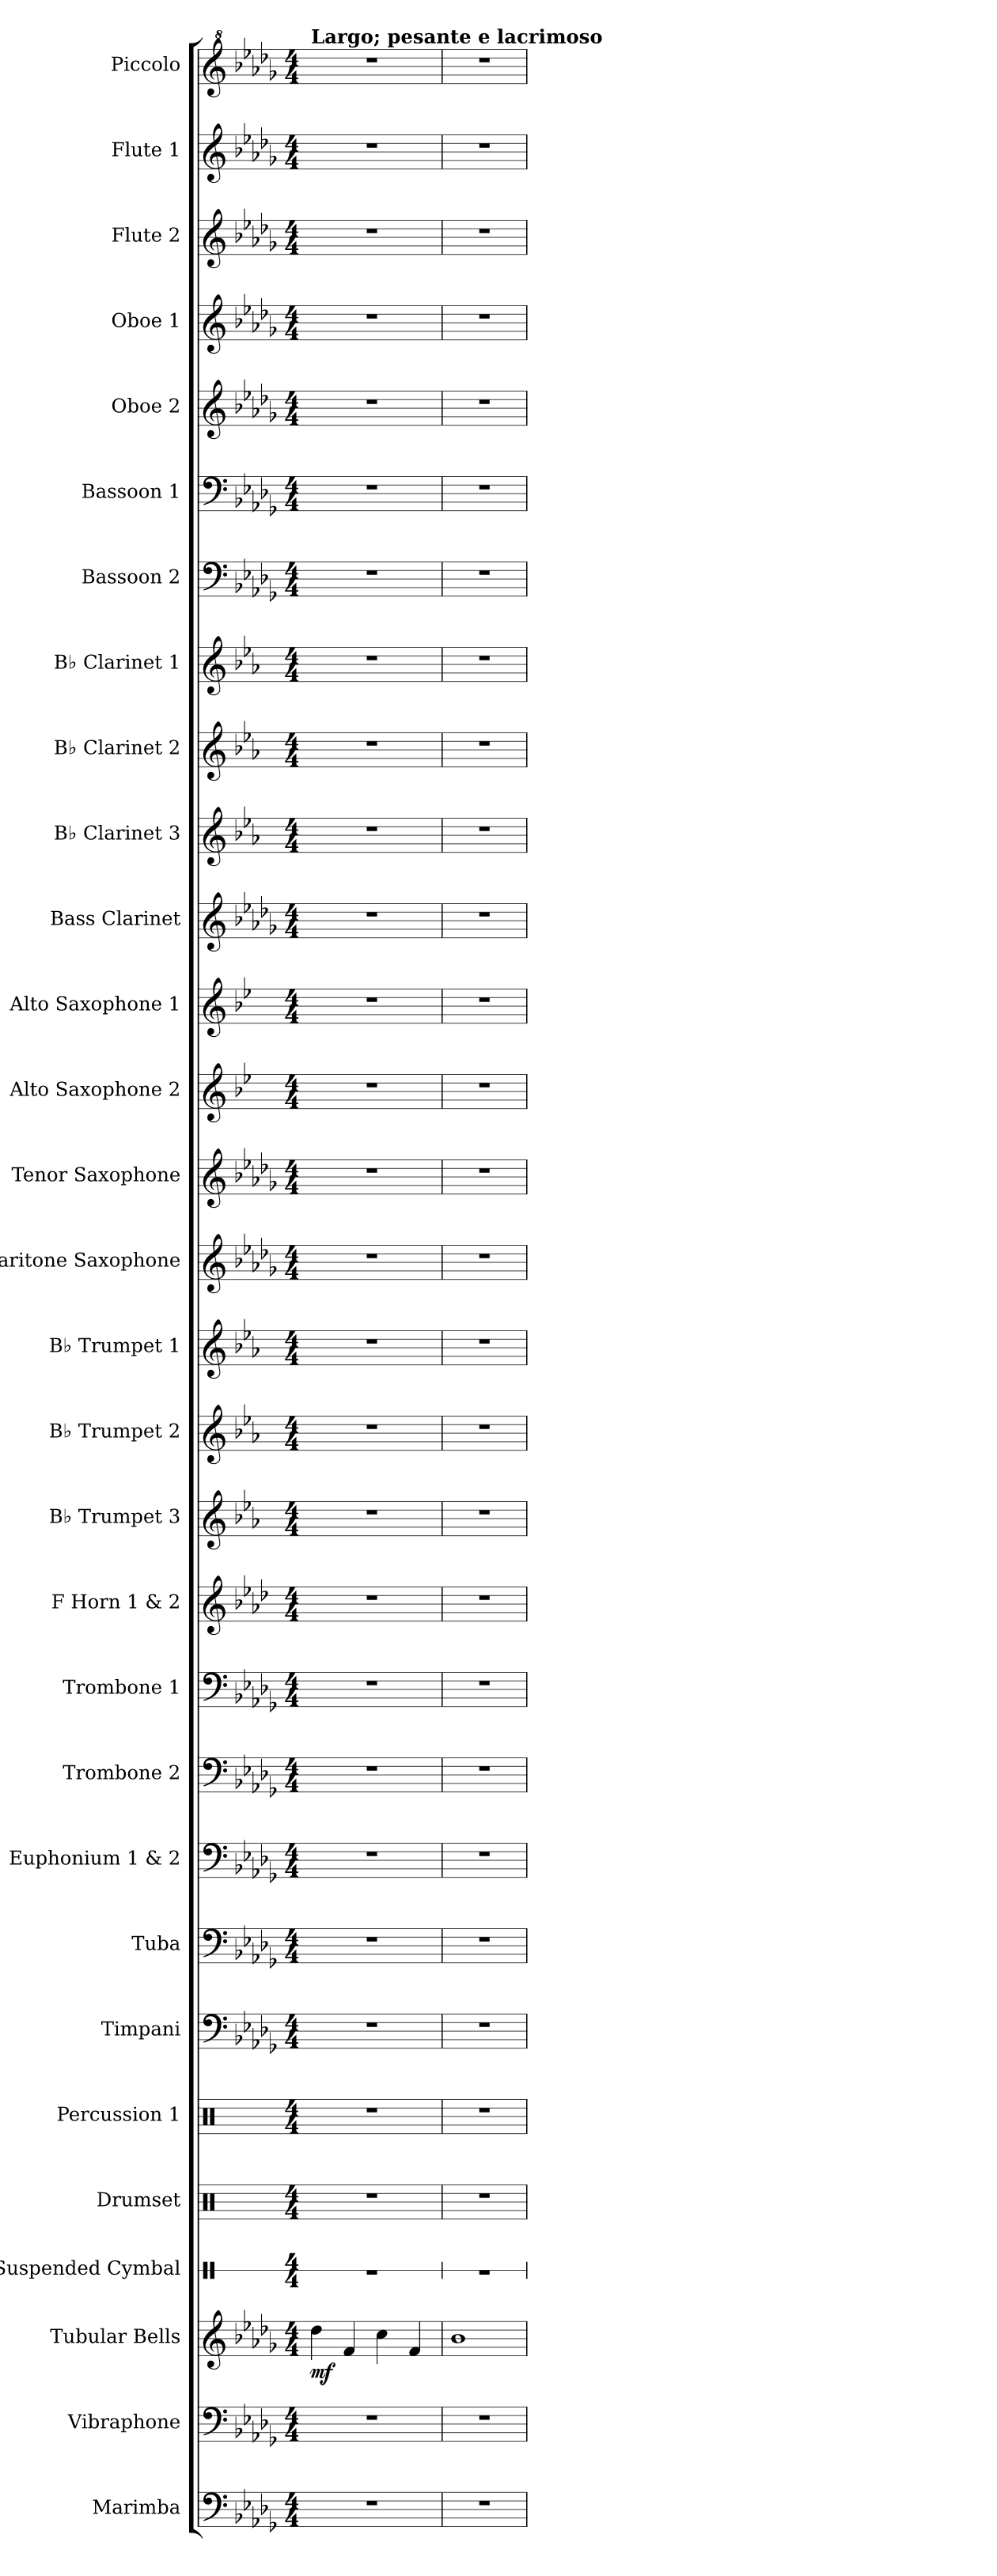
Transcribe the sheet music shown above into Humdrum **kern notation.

**kern	**kern	**kern	**dynam	**kern	**kern	**kern	**kern	**kern	**kern	**kern	**kern	**kern	**kern	**kern	**kern	**kern	**kern	**kern	**kern	**kern	**kern	**kern	**kern	**kern	**kern	**kern	**kern	**kern	**kern	**kern
*part30	*part29	*part28	*part28	*part27	*part26	*part25	*part24	*part23	*part22	*part21	*part20	*part19	*part18	*part17	*part16	*part15	*part14	*part13	*part12	*part11	*part10	*part9	*part8	*part7	*part6	*part5	*part4	*part3	*part2	*part1
*staff30	*staff29	*staff28	*staff28	*staff27	*staff26	*staff25	*staff24	*staff23	*staff22	*staff21	*staff20	*staff19	*staff18	*staff17	*staff16	*staff15	*staff14	*staff13	*staff12	*staff11	*staff10	*staff9	*staff8	*staff7	*staff6	*staff5	*staff4	*staff3	*staff2	*staff1
*I"Marimba	*I"Vibraphone	*I"Tubular Bells	*	*I"Suspended Cymbal	*I"Drumset	*I"Percussion 1	*I"Timpani	*I"Tuba	*I"Euphonium 1 &amp; 2	*I"Trombone 2	*I"Trombone 1	*I"F Horn 1 &amp; 2	*I"B♭ Trumpet 3	*I"B♭ Trumpet 2	*I"B♭ Trumpet 1	*I"Baritone Saxophone	*I"Tenor Saxophone	*I"Alto Saxophone 2	*I"Alto Saxophone 1	*I"Bass Clarinet	*I"B♭ Clarinet 3	*I"B♭ Clarinet 2	*I"B♭ Clarinet 1	*I"Bassoon 2	*I"Bassoon 1	*I"Oboe 2	*I"Oboe 1	*I"Flute 2	*I"Flute 1	*I"Piccolo
*I'Mrm.	*I'Vib.	*I'Tu. Be.	*	*I'Sus. Cym.	*I'Drs.	*I'Perc. 1	*I'Timp.	*I'Tba.	*I'Euph. 1 &amp; 2	*I'Tbn. 2	*I'Tbn. 1	*I'F Hn. 1 2	*I'B♭ Tpt. 3	*I'B♭ Tpt. 2	*I'B♭ Tpt. 1	*I'Bar. Sax.	*I'T. Sax.	*I'A. Sax. 2	*I'A. Sax. 1	*I'B. Cl.	*I'B♭ Cl. 3	*I'B♭ Cl. 2	*I'B♭ Cl. 1	*I'Bsn. 2	*I'Bsn. 1	*I'Ob. 2	*I'Ob. 1	*I'Fl. 2	*I'Fl. 1	*I'Picc.
*	*	*	*	*stria1	*	*	*	*	*	*	*	*	*	*	*	*	*	*	*	*	*	*	*	*	*	*	*	*	*	*
*clefF4	*clefF4	*clefG2	*	*clefX	*clefX	*clefX	*clefF4	*clefF4	*clefF4	*clefF4	*clefF4	*clefG2	*clefG2	*clefG2	*clefG2	*clefG2	*clefG2	*clefG2	*clefG2	*clefG2	*clefG2	*clefG2	*clefG2	*clefF4	*clefF4	*clefG2	*clefG2	*clefG2	*clefG2	*clefG^2
*	*	*	*	*	*	*	*	*	*	*	*	*ITrd4c7	*ITrd1c2	*ITrd1c2	*ITrd1c2	*ITrd12c21	*ITrd8c14	*ITrd5c9	*ITrd5c9	*ITrd8c14	*ITrd1c2	*ITrd1c2	*ITrd1c2	*	*	*	*	*	*	*ITrd-7c-12
*k[b-e-a-d-g-]	*k[b-e-a-d-g-]	*k[b-e-a-d-g-]	*	*k[]	*k[]	*k[]	*k[b-e-a-d-g-]	*k[b-e-a-d-g-]	*k[b-e-a-d-g-]	*k[b-e-a-d-g-]	*k[b-e-a-d-g-]	*k[b-e-a-d-g-]	*k[b-e-a-d-g-]	*k[b-e-a-d-g-]	*k[b-e-a-d-g-]	*k[b-e-a-d-g-]	*k[b-e-a-d-g-]	*k[b-e-a-d-g-]	*k[b-e-a-d-g-]	*k[b-e-a-d-g-]	*k[b-e-a-d-g-]	*k[b-e-a-d-g-]	*k[b-e-a-d-g-]	*k[b-e-a-d-g-]	*k[b-e-a-d-g-]	*k[b-e-a-d-g-]	*k[b-e-a-d-g-]	*k[b-e-a-d-g-]	*k[b-e-a-d-g-]	*k[b-e-a-d-g-]
*M4/4	*M4/4	*M4/4	*	*M4/4	*M4/4	*M4/4	*M4/4	*M4/4	*M4/4	*M4/4	*M4/4	*M4/4	*M4/4	*M4/4	*M4/4	*M4/4	*M4/4	*M4/4	*M4/4	*M4/4	*M4/4	*M4/4	*M4/4	*M4/4	*M4/4	*M4/4	*M4/4	*M4/4	*M4/4	*M4/4
=1	=1	=1	=1	=1	=1	=1	=1	=1	=1	=1	=1	=1	=1	=1	=1	=1	=1	=1	=1	=1	=1	=1	=1	=1	=1	=1	=1	=1	=1	=1
!	!	!	!	!	!	!	!	!	!	!	!	!	!	!	!	!	!	!	!	!	!	!	!	!	!	!	!	!	!	!LO:TX:a:B:t=Largo; pesante e lacrimoso
!	!	!	!LO:DY:b	!	!	!	!	!	!	!	!	!	!	!	!	!	!	!	!	!	!	!	!	!	!	!	!	!	!	!
1r	1r	4dd-\	mf	1r	1r	1r	1r	1r	1r	1r	1r	1r	1r	1r	1r	1r	1r	1r	1r	1r	1r	1r	1r	1r	1r	1r	1r	1r	1r	1r
.	.	4f/	.	.	.	.	.	.	.	.	.	.	.	.	.	.	.	.	.	.	.	.	.	.	.	.	.	.	.	.
.	.	4cc\	.	.	.	.	.	.	.	.	.	.	.	.	.	.	.	.	.	.	.	.	.	.	.	.	.	.	.	.
.	.	4f/	.	.	.	.	.	.	.	.	.	.	.	.	.	.	.	.	.	.	.	.	.	.	.	.	.	.	.	.
=2	=2	=2	=2	=2	=2	=2	=2	=2	=2	=2	=2	=2	=2	=2	=2	=2	=2	=2	=2	=2	=2	=2	=2	=2	=2	=2	=2	=2	=2	=2
1r	1r	1b-	.	1r	1r	1r	1r	1r	1r	1r	1r	1r	1r	1r	1r	1r	1r	1r	1r	1r	1r	1r	1r	1r	1r	1r	1r	1r	1r	1r
=	=	=	=	=	=	=	=	=	=	=	=	=	=	=	=	=	=	=	=	=	=	=	=	=	=	=	=	=	=	=
*-	*-	*-	*-	*-	*-	*-	*-	*-	*-	*-	*-	*-	*-	*-	*-	*-	*-	*-	*-	*-	*-	*-	*-	*-	*-	*-	*-	*-	*-	*-
